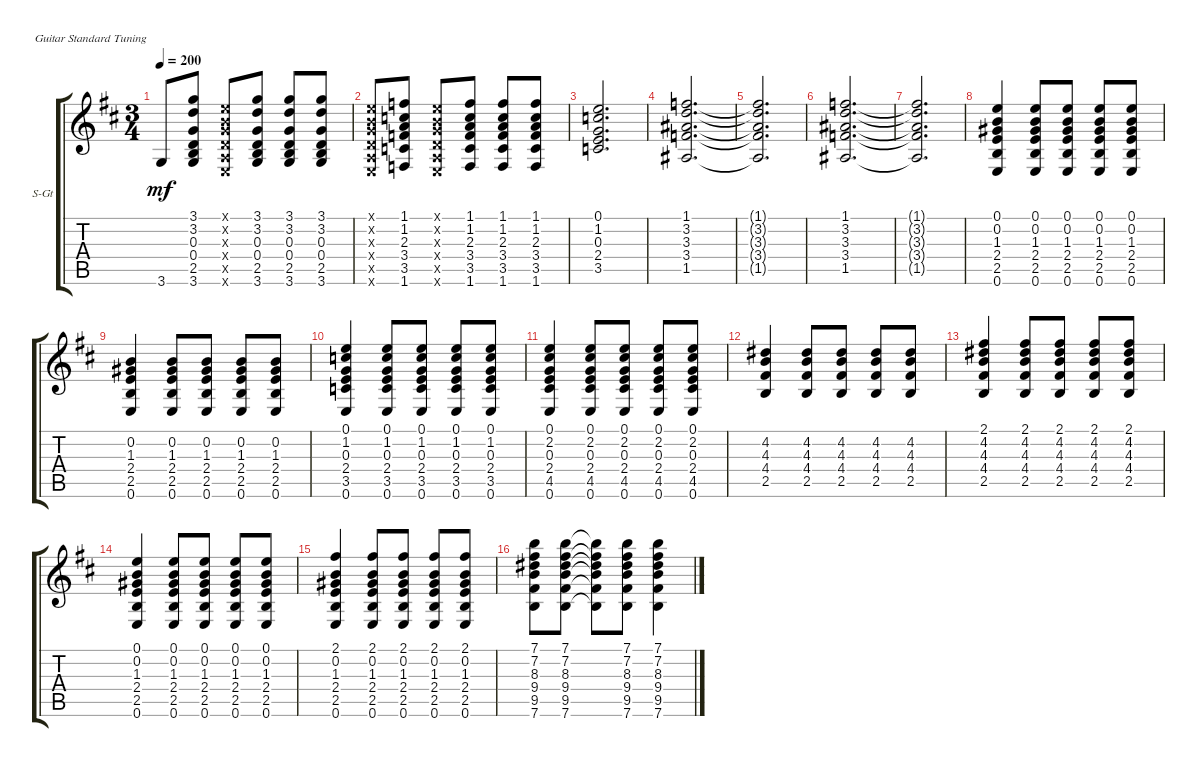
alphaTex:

\defaultSystemsLayout 4
\bracketExtendMode groupsimilarinstruments
\firstSystemTrackNameOrientation horizontal
\otherSystemsTrackNameOrientation horizontal
\track ("Steel Guitar" "S-Gt") {instrument acousticguitarsteel}
\staff {score tabs}
\tuning (E4 B3 G3 D3 A2 E2)
\ts (3 4)
\tempo 200
\clef g2
\ks d
3.6.8{dy mf} (3.6 2.5 0.4 0.3 3.2 3.1).8 (0.6{x} 0.5{x} 0.4{x} 0.3{x} 0.2{x} 0.1{x}).8 (3.6 2.5 0.4 0.3 3.2 3.1).8 (3.6 2.5 0.4 0.3 3.2 3.1).8 (3.6 2.5 0.4 0.3 3.2 3.1).8 |
(0.1{x} 0.2{x} 0.3{x} 0.4{x} 0.5{x} 0.6{x}).8 (1.6 3.5 3.4 2.3 1.2 1.1).8 (0.1{x} 0.2{x} 0.3{x} 0.4{x} 0.5{x} 0.6{x}).8 (1.6 3.5 3.4 2.3 1.2 1.1).8 (1.6 3.5 3.4 2.3 1.2 1.1).8 (1.6 3.5 3.4 2.3 1.2 1.1).8 |
(3.5 2.4 0.3 1.2 0.1).2{d} |
(1.5 3.4 3.3 3.2 1.1).2{d} |
(1.1{t} 3.2{t} 3.3{t} 3.4{t} 1.5{t}).2{d} |
(1.5 3.4 3.3 3.2 1.1).2{d} |
(1.1{t} 3.2{t} 3.3{t} 3.4{t} 1.5{t}).2{d} |
(0.6 2.5 2.4 1.3 0.2 0.1).4 (0.6 2.5 2.4 1.3 0.2 0.1).8 (0.6 2.5 2.4 1.3 0.2 0.1).8 (0.6 2.5 2.4 1.3 0.2 0.1).8 (0.6 2.5 2.4 1.3 0.2 0.1).8 |
(0.6 2.5 2.4 1.3 0.2).4 (0.6 2.5 2.4 1.3 0.2).8 (0.6 2.5 2.4 1.3 0.2).8 (0.6 2.5 2.4 1.3 0.2).8 (0.6 2.5 2.4 1.3 0.2).8 |
(0.1 1.2 0.3 2.4 3.5 0.6).4 (0.1 1.2 0.3 2.4 3.5 0.6).8 (0.1 1.2 0.3 2.4 3.5 0.6).8 (0.1 1.2 0.3 2.4 3.5 0.6).8 (0.1 1.2 0.3 2.4 3.5 0.6).8 |
(0.6 4.5 2.4 0.3 2.2 0.1).4 (0.6 4.5 2.4 0.3 2.2 0.1).8 (0.6 4.5 2.4 0.3 2.2 0.1).8 (0.6 4.5 2.4 0.3 2.2 0.1).8 (0.6 4.5 2.4 0.3 2.2 0.1).8 |
(2.5 4.4 4.3 4.2).4 (2.5 4.4 4.3 4.2).8 (2.5 4.4 4.3 4.2).8 (2.5 4.4 4.3 4.2).8 (2.5 4.4 4.3 4.2).8 |
(2.5 4.4 4.3 4.2 2.1).4 (2.5 4.4 4.3 4.2 2.1).8 (2.5 4.4 4.3 4.2 2.1).8 (2.5 4.4 4.3 4.2 2.1).8 (2.5 4.4 4.3 4.2 2.1).8 |
(0.6 2.5 2.4 1.3 0.2 0.1).4 (0.6 2.5 2.4 1.3 0.2 0.1).8 (0.6 2.5 2.4 1.3 0.2 0.1).8 (0.6 2.5 2.4 1.3 0.2 0.1).8 (0.6 2.5 2.4 1.3 0.2 0.1).8 |
(0.6 2.5 2.4 1.3 0.2 2.1).4 (0.6 2.5 2.4 1.3 0.2 2.1).8 (0.6 2.5 2.4 1.3 0.2 2.1).8 (0.6 2.5 2.4 1.3 0.2 2.1).8 (0.6 2.5 2.4 1.3 0.2 2.1).8 |
(7.6 9.5 9.4 8.3 7.2 7.1).8 (7.6 9.5 9.4 8.3 7.2 7.1).8 (7.6{t} 9.5{t} 9.4{t} 8.3{t} 7.2{t} 7.1{t}).8 (7.6 9.5 9.4 8.3 7.2 7.1).8 (7.6 9.5 9.4 8.3 7.2 7.1).4
